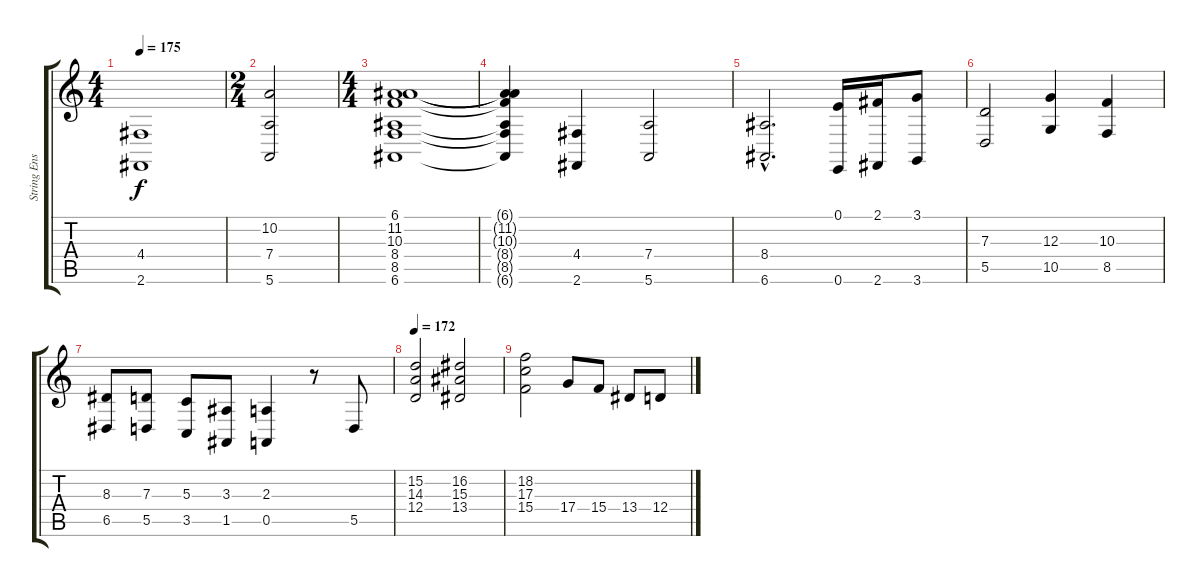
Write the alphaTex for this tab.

\track ("String Ensemble" "String Ens") {instrument stringensemble2}
\staff {score tabs}
\tuning (E4 B3 G3 D3 A2 E2) {hide}
\ts (4 4)
\tempo 175
\tempo 120
\tempo 175
\clef g2
\ks c
(4.4 2.6).1{dy f instrument stringensemble2} |
\ts (2 4)
(10.2 7.4 5.6).2 |
\ts (4 4)
(6.1 11.2 10.3 8.4 8.5 6.6).1 |
(6.1{t} 11.2{t} 10.3{t} 8.4{t} 8.5{t} 6.6{t}).4 (4.4 2.6).4 (7.4 5.6).2 |
(8.4{hac} 6.6{hac}).2{d} (0.1 0.6).16 (2.1 2.6).16 (3.1 3.6).8 |
(7.3 5.5).2 (12.3 10.5).4 (10.3 8.5).4 |
(8.3 6.5).8 (7.3 5.5).8 (5.3 3.5).8 (3.3 1.5).8 (2.3 0.5).4 r.8 5.5.8 |
\tempo 172
(15.2 14.3 12.4).2 (16.2 15.3 13.4).2 |
(18.2 17.3 15.4).2 17.4.8 15.4.8 13.4.8 12.4.8
